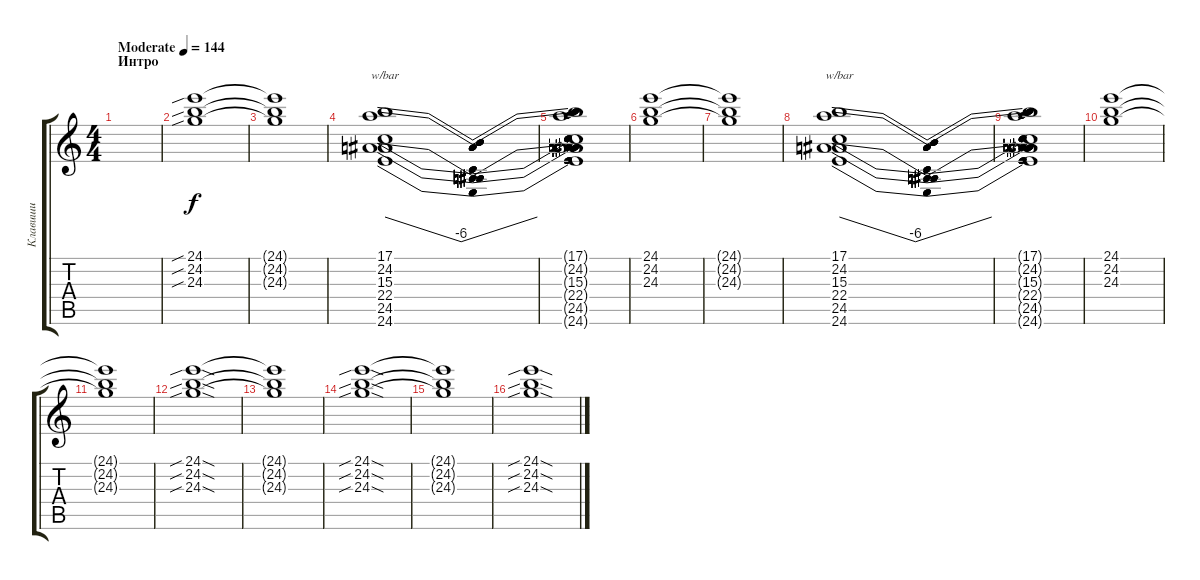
\track ("Клавиши" "Клавиши") {instrument lead1square}
\staff {score tabs}
\tuning (E4 B3 G3 D3 A2 E2) {hide}
\ts (4 4)
\section ("" "Интро")
\tempo (144 "Moderate")
\clef g2
\ks c
|
(24.1{sib} 24.2{sib} 24.3{sib}).1 |
(24.1{t} 24.2{t} 24.3{t}).1 |
(17.1 24.2 15.3 22.4 24.5 24.6).1{tbe (dip default 0 0 30 -24 60 0)} |
(17.1{t} 24.2{t} 15.3{t} 22.4{t} 24.5{t} 24.6{t}).1 |
(24.1 24.2 24.3).1 |
(24.1{t} 24.2{t} 24.3{t}).1 |
(17.1 24.2 15.3 22.4 24.5 24.6).1{tbe (dip default 0 0 30 -24 60 0)} |
(17.1{t} 24.2{t} 15.3{t} 22.4{t} 24.5{t} 24.6{t}).1 |
(24.1 24.2 24.3).1 |
(24.1{t} 24.2{t} 24.3{t}).1 |
(24.1{sib sod} 24.2{sib sod} 24.3{sib sod}).1 |
(24.1{t} 24.2{t} 24.3{t}).1 |
(24.1{sib sod} 24.2{sib sod} 24.3{sib sod}).1 |
(24.1{t} 24.2{t} 24.3{t}).1 |
(24.1{sib sod} 24.2{sib sod} 24.3{sib sod}).1
